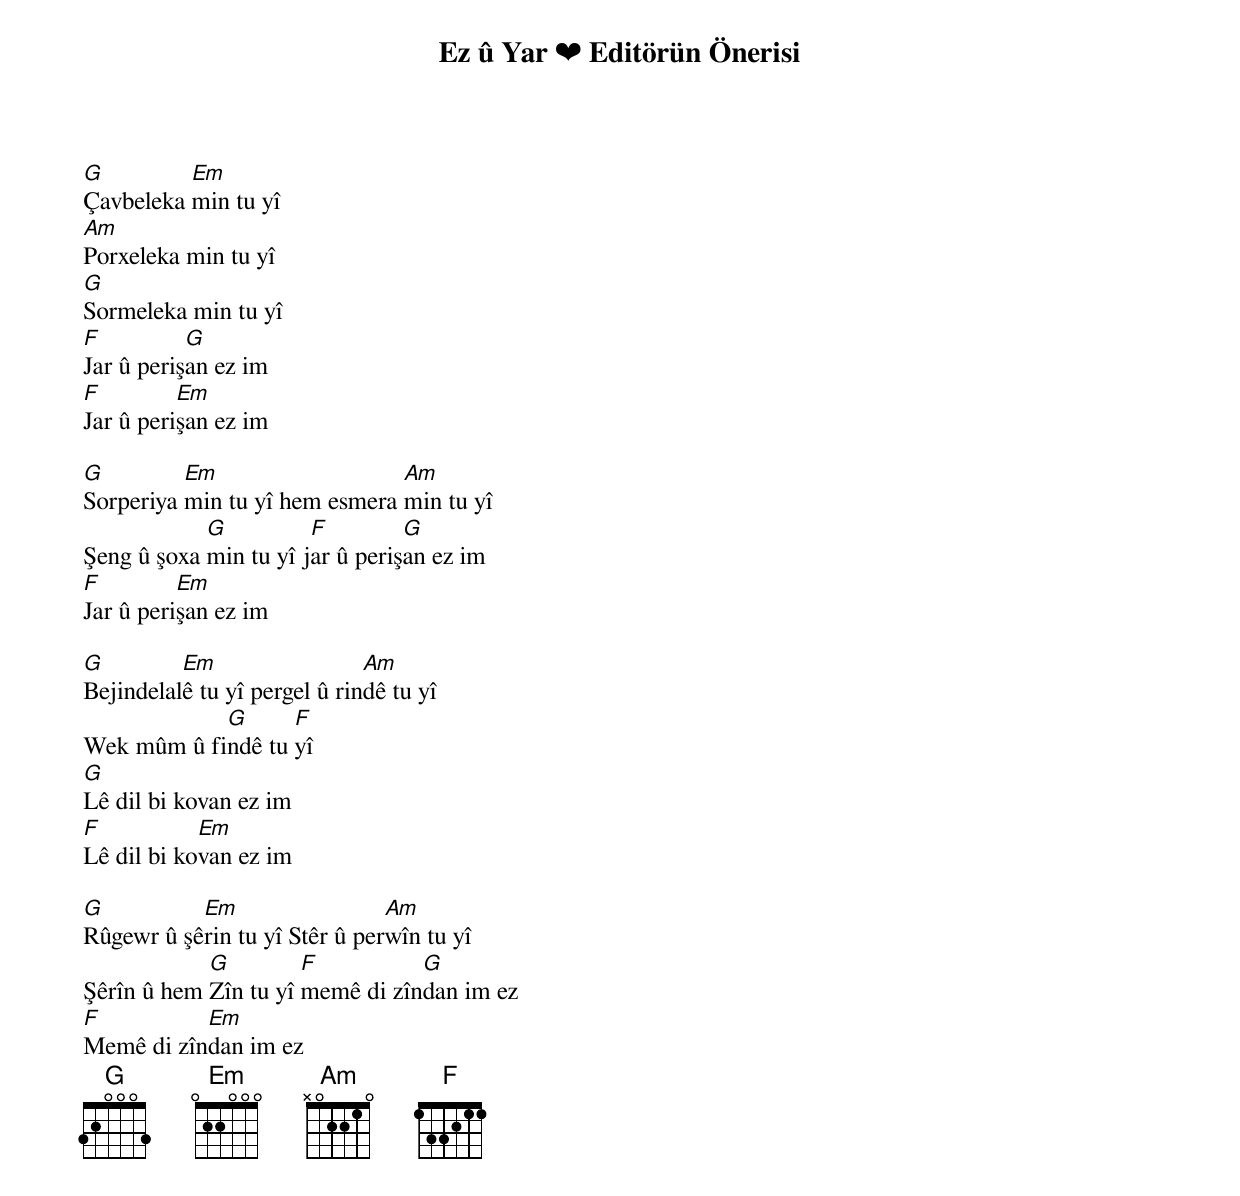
Ez û Yar ❤️ Editörün Önerisi

G         Em
Çavbeleka min tu yî
Am
Porxeleka min tu yî
G
Sormeleka min tu yî
F          G
Jar û perişan ez im
F         Em
Jar û perişan ez im

G         Em                   Am
Sorperiya min tu yî hem esmera min tu yî
            G          F         G
Şeng û şoxa min tu yî jar û perişan ez im
F         Em
Jar û perişan ez im

G         Em                  Am
Bejindelalê tu yî pergel û rindê tu yî
            G      F
Wek mûm û findê tu yî
G
Lê dil bi kovan ez im
F           Em
Lê dil bi kovan ez im

G          Em                  Am
Rûgewr û şêrin tu yî Stêr û perwîn tu yî
            G         F          G
Şêrîn û hem Zîn tu yî memê di zîndan im ez
F          Em
Memê di zîndan im ez
